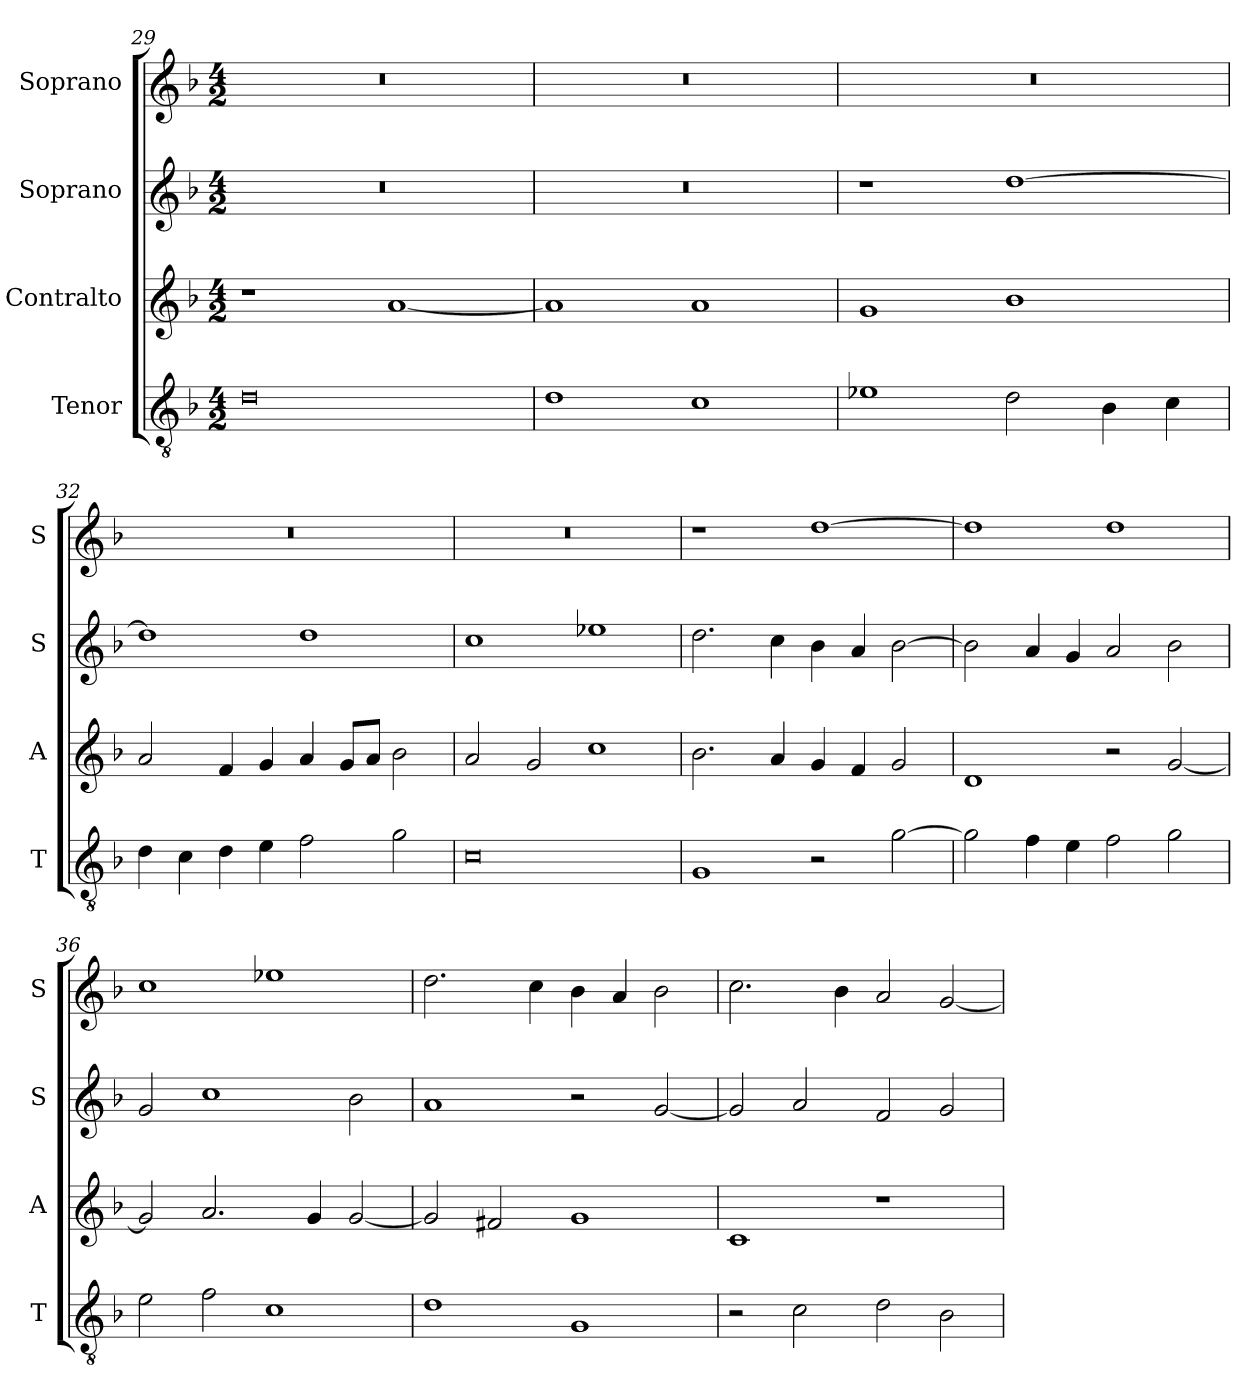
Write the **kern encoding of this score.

**kern	**kern	**kern	**kern
*part4	*part3	*part2	*part1
*staff4	*staff3	*staff2	*staff1
*I"Tenor	*I"Contralto	*I"Soprano	*I"Soprano
*I'T	*I'A	*I'S	*I'S
*clefGv2	*clefG2	*clefG2	*clefG2
*k[b-]	*k[b-]	*k[b-]	*k[b-]
*M4/2	*M4/2	*M4/2	*M4/2
=29	=29	=29	=29
0d	1r	0r	0r
.	[1a	.	.
=30	=30	=30	=30
1d	1a]	0r	0r
1c	1a	.	.
=31	=31	=31	=31
1e-X	1g	1r	0r
2d	1b-	[1dd	.
4B-	.	.	.
4c	.	.	.
=32	=32	=32	=32
4d	2a	1dd]	0r
4c	.	.	.
4d	4f	.	.
4e	4g	.	.
2f	4a	1dd	.
.	8g/L	.	.
.	8a/J	.	.
2g	2b-	.	.
=33	=33	=33	=33
0c	2a	1cc	0r
.	2g	.	.
.	1cc	1ee-X	.
=34	=34	=34	=34
1G	2.b-	2.dd	1r
.	4a	4cc	.
2r	4g	4b-	[1dd
.	4f	4a	.
[2g	2g	[2b-	.
=35	=35	=35	=35
2g]	1d	2b-]	1dd]
4f	.	4a	.
4e	.	4g	.
2f	2r	2a	1dd
2g	[2g	2b-	.
=36	=36	=36	=36
2e	2g]	2g	1cc
2f	2.a	1cc	.
1c	.	.	1ee-X
.	4g	.	.
.	[2g	2b-	.
=37	=37	=37	=37
1d	2g]	1a	2.dd
.	2f#X	.	.
.	.	.	4cc
1G	1g	2r	4b-
.	.	.	4a
.	.	[2g	2b-
=38	=38	=38	=38
2r	1c	2g]	2.cc
2c	.	2a	.
.	.	.	4b-
2d	1r	2f	2a
2B-	.	2g	[2g
=	=	=	=
*-	*-	*-	*-
